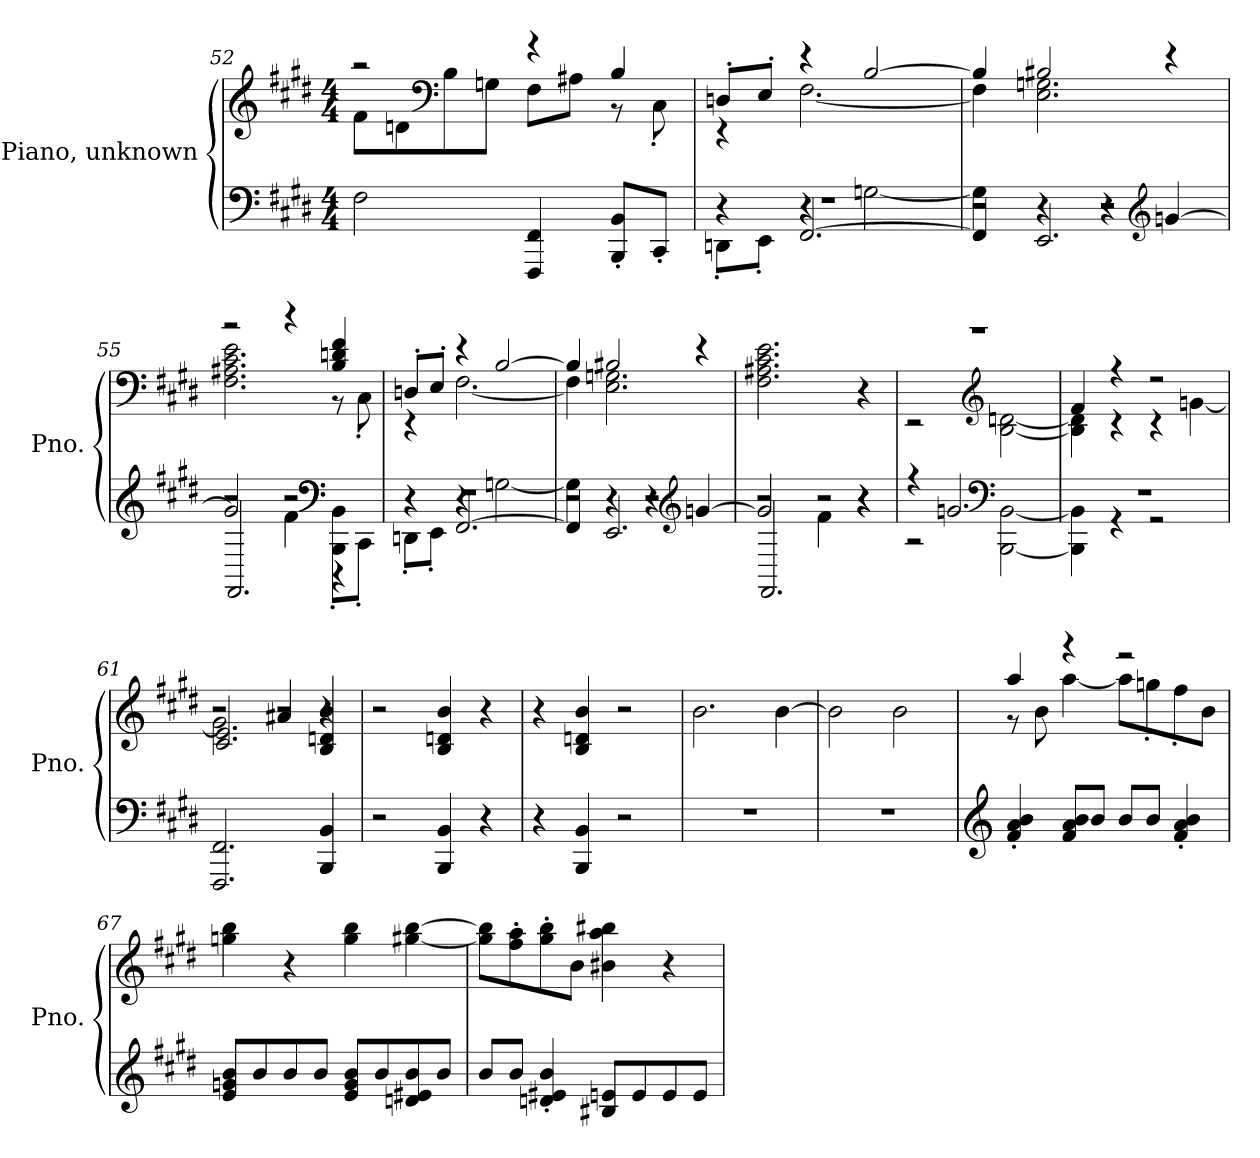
**kern	**kern
*part1	*part1
*staff2	*staff1
*I"Piano, unknown	*
*I'Pno.	*
!!LO:LB:g=z
*clefF4	*clefG2
*k[f#c#g#d#]	*k[f#c#g#d#]
*M4/4	*M4/4
=52	=52
*	*^
2F#\	2r	8f#\L
.	.	8dn\
*	*clefF4	*
.	.	8B\
.	.	8Gn\J
4FFF#/ 4FF#/	4r	8F#\L
.	.	8A#X\J
8BBB/' 8BB/'L	4B/	8r
8CC#'/J	.	8C#'\
=53	=53	=53
*^	*	*
*	*^	*	*
1r	8DDn'\L	4r	8Dn'/L	4r
.	8EE'\J	.	8E'/J	.
.	4r	[2.FF#/	4r	[2.F#\
.	[2Gn\	.	[2B/	.
=54	=54	=54	=54	=54
2r	4G\]	4FF#/]	4B/]	4F#\]
.	4r	2.EE/	2B#X/	2.E\ 2.Gn\
4r	2r	.	.	.
*clefG2	*	*	*	*
[4gn/	.	.	4r	.
=55	=55	=55	=55	=55
2g/]	2r	2.FF#/	2r	2.F#\ 2.A#X\ 2.c#\ 2.e\
2r	4f#\	.	4r	.
*clefF4	*	*	*	*
.	8BBB\' 8BB\'L	4r	4B/ 4dn/ 4f#/	8r
.	8CC#'\J	.	.	8C#'\
!!LO:LB:g=z	!!
=56	=56	=56	=56	=56
1r	8DDn'\L	4r	8Dn'/L	4r
.	8EE'\J	.	8E'/J	.
.	4r	[2.FF#/	4r	[2.F#\
.	[2Gn\	.	[2B/	.
=57	=57	=57	=57	=57
2r	4G\]	4FF#/]	4B/]	4F#\]
.	4r	2.EE/	2B#X/	2.E\ 2.Gn\
4r	2r	.	.	.
*clefG2	*	*	*	*
[4gn/	.	.	4r	.
*	*	*	*v	*v
=58	=58	=58	=58
2g/]	2r	2.FF#/	2.F#\ 2.A#X\ 2.c#\ 2.e\
2r	4f#\	.	.
.	4r	4r	4r
*	*v	*v	*
=59	=59	=59
*	*	*^
4r	2r	1r	2r
2.gn/	.	.	.
*clefF4	*	*clefG2	*
.	[2BBB\ [2BB\	.	[2B\ [2dn\
=60	=60	=60	=60
1r	4BBB\] 4BB\]	4f#/	4B\] 4d\]
.	4r	4r	4r
.	2r	2r	4r
.	.	.	[4gn\
*v	*v	*	*
=61	=61	=61
*	*	*^
2.FFF#/ 2.FF#/	2r	2g\]	2.c#/ 2.e/
.	4a#X/	2r	.
4BBB/ 4BB/	4B/ 4dn/ 4b/	.	4r
*	*v	*v	*v
!!LO:PB:g=z
=62	=62
2r	2r
4BBB/ 4BB/	4B/ 4dn/ 4b/
4r	4r
=63	=63
4r	4r
4BBB/ 4BB/	4B/ 4dn/ 4b/
2r	2r
=64	=64
1r	2.b\
.	[4b\
=65	=65
1r	2b\]
.	2b\
=66	=66
*clefG2	*
*	*^
4f#/' 4a/' 4b/'	4aa/	8r
.	.	8b\
8f#/ 8a/ 8b/L	4r	[4aa\
8b/J	.	.
8b/L	2r	8aa\L]
8b/J	.	8ggn'\
4f#/' 4a/' 4b/'	.	8ff#'\
.	.	8b\J
*	*v	*v
=67	=67
8e/ 8gn/ 8b/L	4ggn\ 4bb\
8b/	.
8b/	4r
8b/J	.
8e/ 8g/ 8b/L	4gg\ 4bb\
8b/	.
8dn/ 8e#X/ 8b/	[4gg#X\ [4bb\
8b/J	.
!!LO:LB:g=z
=68	=68
8b/L	8gg#\] 8bb\]L
8b/J	8ff#\' 8aa\'
4dn/' 4e#X/' 4b/'	8gg#\' 8bb\'
.	8b\J
8B#X/ 8en/L	4b#X\ 4aa\ 4bb#X\
8e/	.
8e/	4r
8e/J	.
=	=
*-	*-
